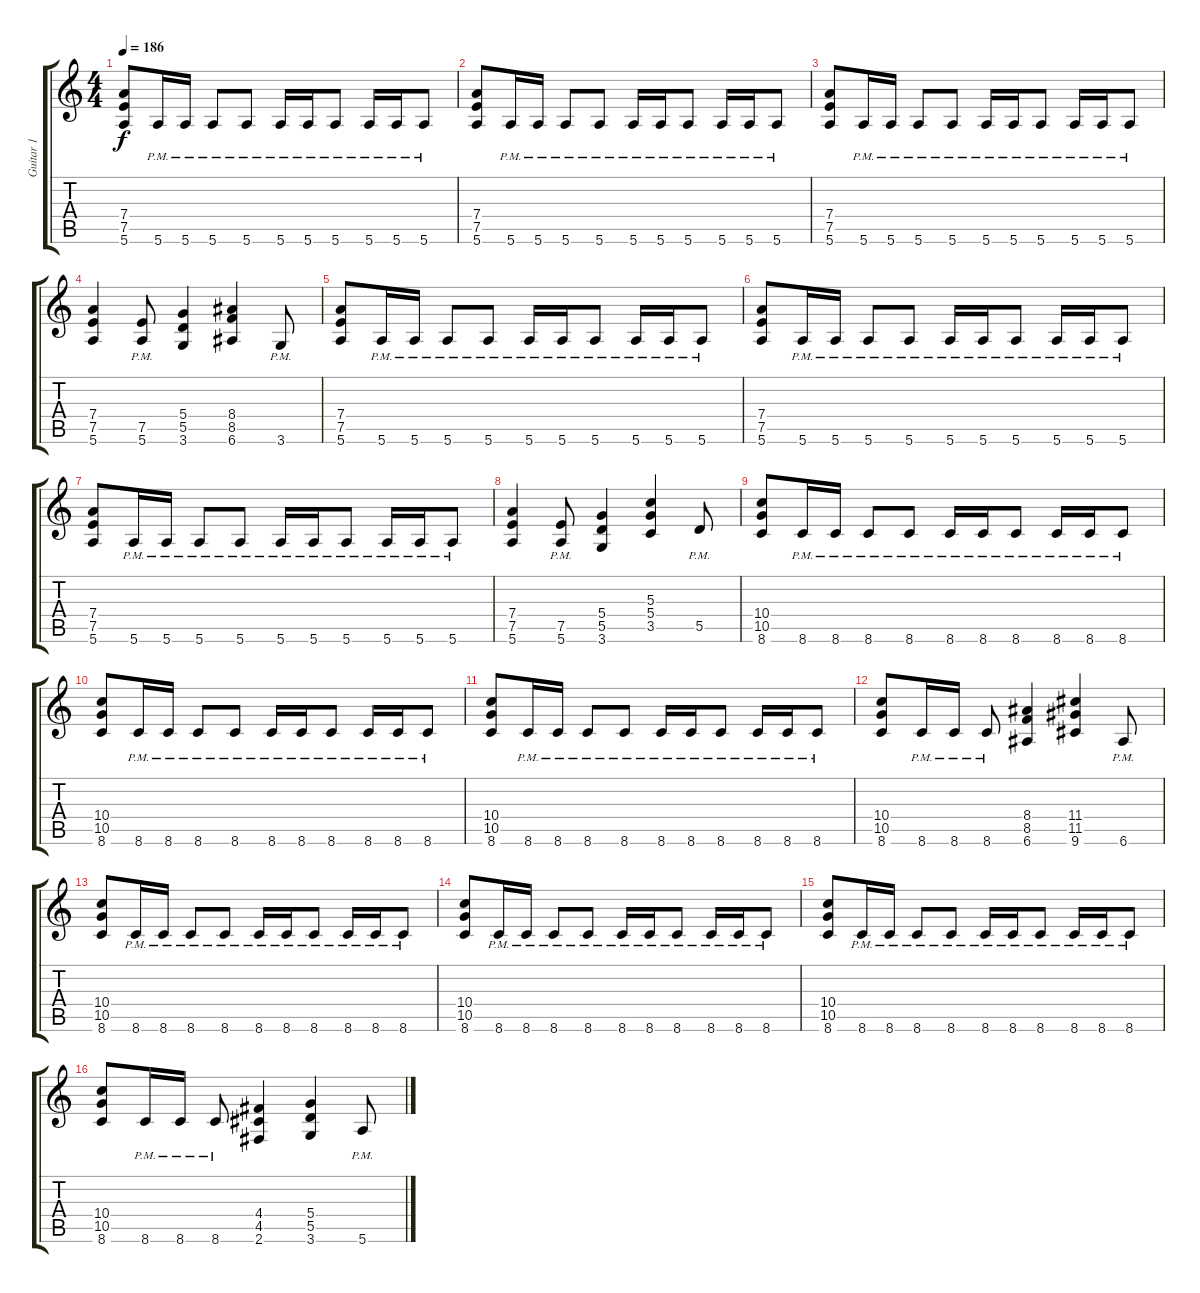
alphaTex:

\track ("Guitar 1" "Guitar 1") {instrument distortionguitar}
\staff {score tabs}
\tuning (E4 B3 G3 D3 A2 E2) {hide}
\ts (4 4)
\tempo 186
\clef g2
\ks c
(7.4 7.5 5.6).8{dy f} 5.6{pm}.16 5.6{pm}.16 5.6{pm}.8 5.6{pm}.8 5.6{pm}.16 5.6{pm}.16 5.6{pm}.8 5.6{pm}.16 5.6{pm}.16 5.6{pm}.8 |
(7.4 7.5 5.6).8 5.6{pm}.16 5.6{pm}.16 5.6{pm}.8 5.6{pm}.8 5.6{pm}.16 5.6{pm}.16 5.6{pm}.8 5.6{pm}.16 5.6{pm}.16 5.6{pm}.8 |
(7.4 7.5 5.6).8 5.6{pm}.16 5.6{pm}.16 5.6{pm}.8 5.6{pm}.8 5.6{pm}.16 5.6{pm}.16 5.6{pm}.8 5.6{pm}.16 5.6{pm}.16 5.6{pm}.8 |
(7.4 7.5 5.6).4 (7.5{pm} 5.6{pm}).8 (5.4 5.5 3.6).4 (8.4 8.5 6.6).4 3.6{pm}.8 |
(7.4 7.5 5.6).8 5.6{pm}.16 5.6{pm}.16 5.6{pm}.8 5.6{pm}.8 5.6{pm}.16 5.6{pm}.16 5.6{pm}.8 5.6{pm}.16 5.6{pm}.16 5.6{pm}.8 |
(7.4 7.5 5.6).8 5.6{pm}.16 5.6{pm}.16 5.6{pm}.8 5.6{pm}.8 5.6{pm}.16 5.6{pm}.16 5.6{pm}.8 5.6{pm}.16 5.6{pm}.16 5.6{pm}.8 |
(7.4 7.5 5.6).8 5.6{pm}.16 5.6{pm}.16 5.6{pm}.8 5.6{pm}.8 5.6{pm}.16 5.6{pm}.16 5.6{pm}.8 5.6{pm}.16 5.6{pm}.16 5.6{pm}.8 |
(7.4 7.5 5.6).4 (7.5{pm} 5.6{pm}).8 (5.4 5.5 3.6).4 (5.3 5.4 3.5).4 5.5{pm}.8 |
(10.4 10.5 8.6).8 8.6{pm}.16 8.6{pm}.16 8.6{pm}.8 8.6{pm}.8 8.6{pm}.16 8.6{pm}.16 8.6{pm}.8 8.6{pm}.16 8.6{pm}.16 8.6{pm}.8 |
(10.4 10.5 8.6).8 8.6{pm}.16 8.6{pm}.16 8.6{pm}.8 8.6{pm}.8 8.6{pm}.16 8.6{pm}.16 8.6{pm}.8 8.6{pm}.16 8.6{pm}.16 8.6{pm}.8 |
(10.4 10.5 8.6).8 8.6{pm}.16 8.6{pm}.16 8.6{pm}.8 8.6{pm}.8 8.6{pm}.16 8.6{pm}.16 8.6{pm}.8 8.6{pm}.16 8.6{pm}.16 8.6{pm}.8 |
(10.4 10.5 8.6).8 8.6{pm}.16 8.6{pm}.16 8.6{pm}.8 (8.4 8.5 6.6).4 (11.4 11.5 9.6).4 6.6{pm}.8 |
(10.4 10.5 8.6).8 8.6{pm}.16 8.6{pm}.16 8.6{pm}.8 8.6{pm}.8 8.6{pm}.16 8.6{pm}.16 8.6{pm}.8 8.6{pm}.16 8.6{pm}.16 8.6{pm}.8 |
(10.4 10.5 8.6).8 8.6{pm}.16 8.6{pm}.16 8.6{pm}.8 8.6{pm}.8 8.6{pm}.16 8.6{pm}.16 8.6{pm}.8 8.6{pm}.16 8.6{pm}.16 8.6{pm}.8 |
(10.4 10.5 8.6).8 8.6{pm}.16 8.6{pm}.16 8.6{pm}.8 8.6{pm}.8 8.6{pm}.16 8.6{pm}.16 8.6{pm}.8 8.6{pm}.16 8.6{pm}.16 8.6{pm}.8 |
(10.4 10.5 8.6).8 8.6{pm}.16 8.6{pm}.16 8.6{pm}.8 (4.4 4.5 2.6).4 (5.4 5.5 3.6).4 5.6{pm}.8
